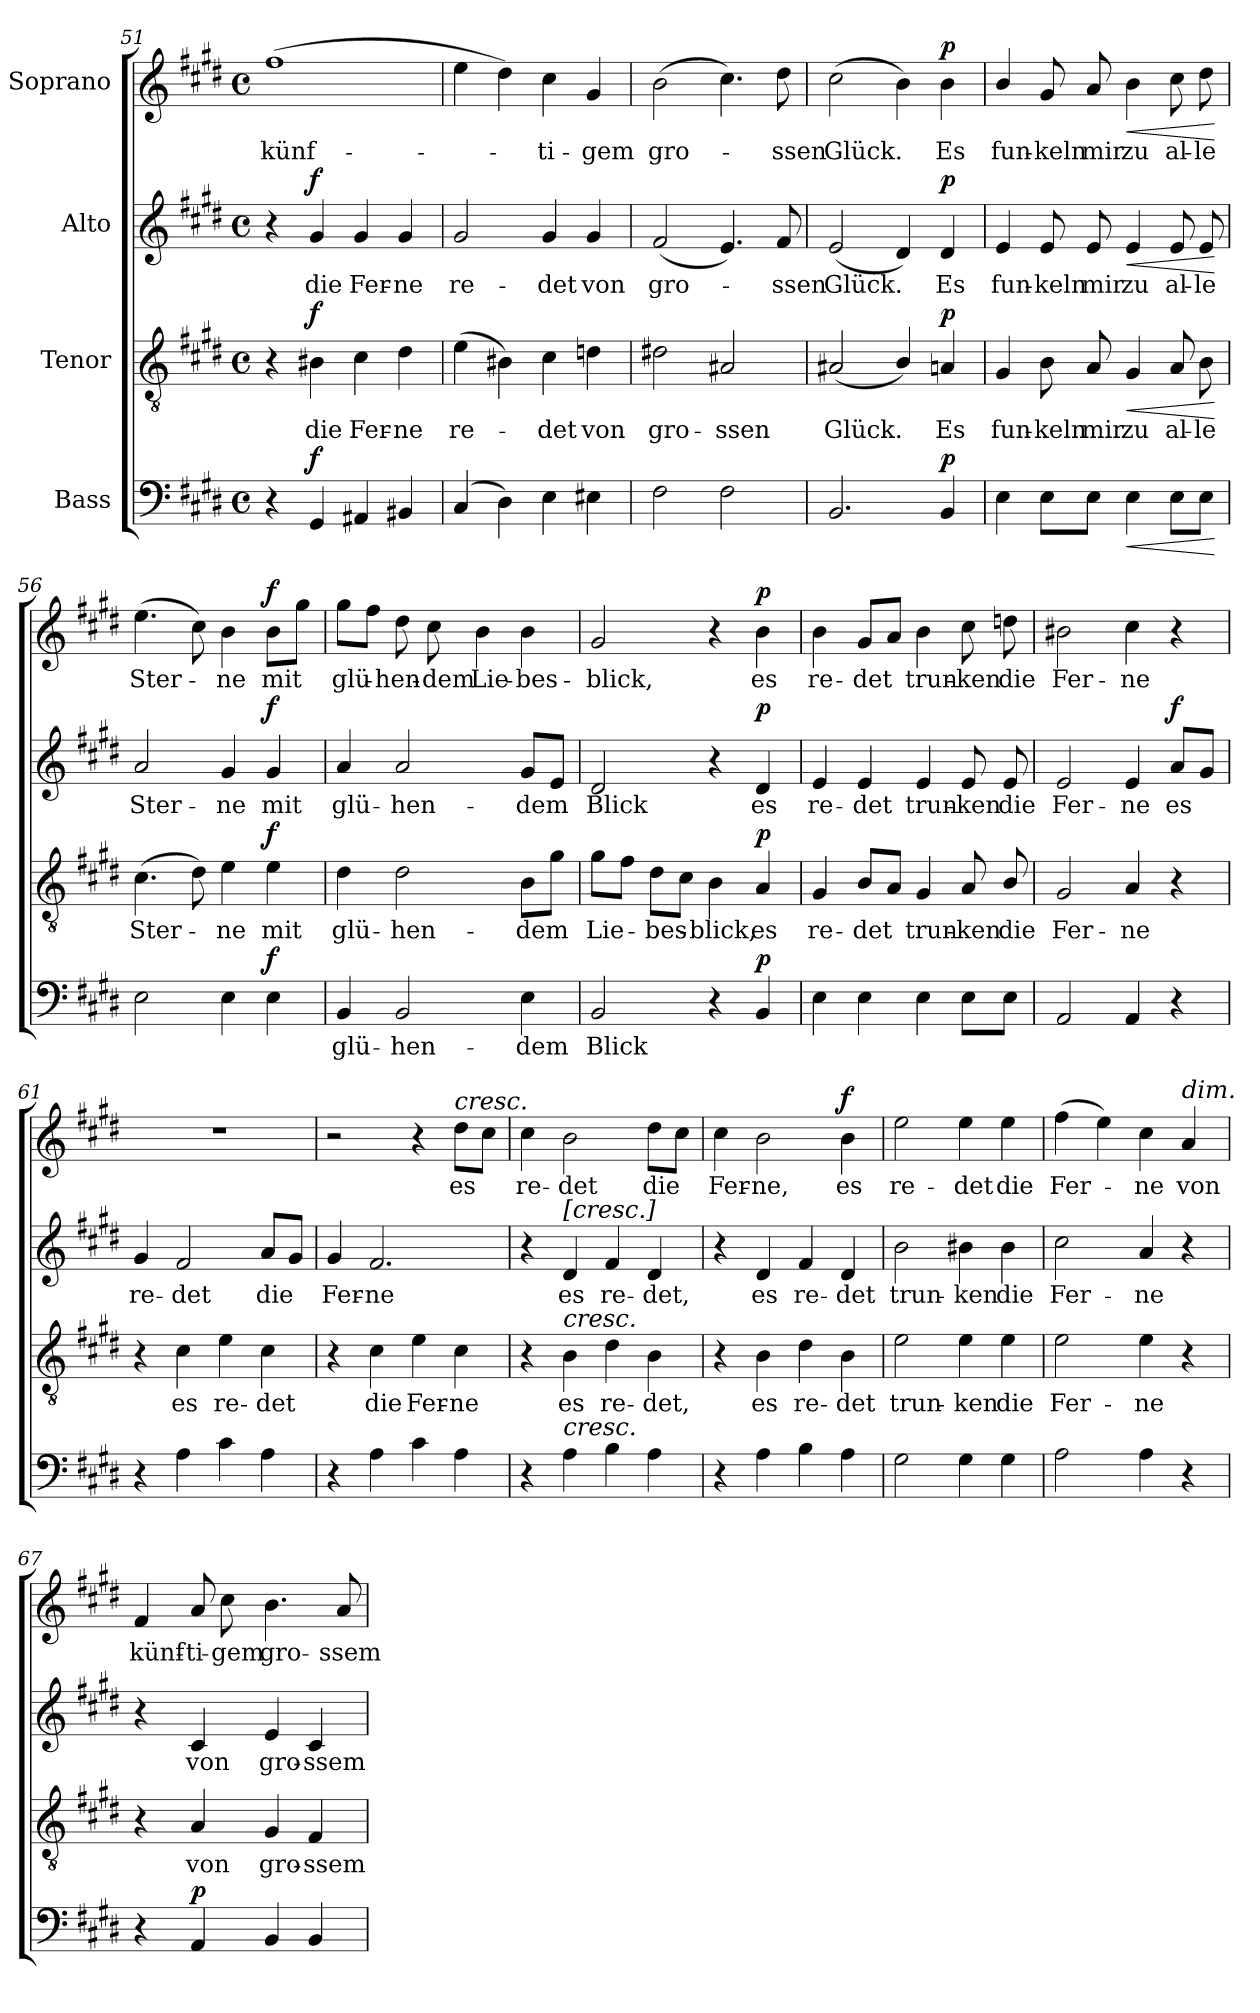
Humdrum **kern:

**kern	**text	**dynam	**kern	**text	**dynam	**kern	**text	**dynam	**kern	**text	**dynam
*part4	*part4	*part4	*part3	*part3	*part3	*part2	*part2	*part2	*part1	*part1	*part1
*staff4	*staff4	*staff4	*staff3	*staff3	*staff3	*staff2	*staff2	*staff2	*staff1	*staff1	*staff1
*I"Bass	*	*	*I"Tenor	*	*	*I"Alto	*	*	*I"Soprano	*	*
*clefF4	*	*	*clefGv2	*	*	*clefG2	*	*	*clefG2	*	*
*k[f#c#g#d#]	*	*	*k[f#c#g#d#]	*	*	*k[f#c#g#d#]	*	*	*k[f#c#g#d#]	*	*
*M4/4	*	*	*M4/4	*	*	*M4/4	*	*	*M4/4	*	*
*met(c)	*	*	*met(c)	*	*	*met(c)	*	*	*met(c)	*	*
=51	=51	=51	=51	=51	=51	=51	=51	=51	=51	=51	=51
4r	.	.	4r	.	.	4r	.	.	(1ff#	künf-	.
!	!	!LO:DY:a	!	!	!LO:DY:a	!	!	!LO:DY:a	!	!	!
4GG#/	.	f	4B#X\	die	f	4g#/	die	f	.	.	.
4AA#X/	.	.	4c#\	Fer-	.	4g#/	Fer-	.	.	.	.
4BB#X/	.	.	4d#\	-ne	.	4g#/	-ne	.	.	.	.
=52	=52	=52	=52	=52	=52	=52	=52	=52	=52	=52	=52
(4C#/	.	.	(4e\	re-	.	2g#/	re-	.	4ee\	.	.
4D#\)	.	.	4B#X\)	.	.	.	.	.	4dd#\)	.	.
4E\	.	.	4c#\	-det	.	4g#/	-det	.	4cc#\	-ti-	.
4E#X\	.	.	4dn\	von	.	4g#/	von	.	4g#/	-gem	.
=53	=53	=53	=53	=53	=53	=53	=53	=53	=53	=53	=53
2F#\	.	.	2d#X\	gro-	.	(2f#/	gro-	.	(2b\	gro-	.
2F#\	.	.	2A#X/	-ssen	.	4.e/)	.	.	4.cc#\)	.	.
.	.	.	.	.	.	8f#/	-ssen	.	8dd#\	-ssen	.
=54	=54	=54	=54	=54	=54	=54	=54	=54	=54	=54	=54
2.BB/	.	.	(<2A#X/	Glück.	.	(2e/	Glück.	.	(2cc#\	Glück.	.
.	.	.	4B/)	.	.	4d#/)	.	.	4b\)	.	.
!	!	!LO:DY:a	!	!	!LO:DY:a	!	!	!LO:DY:a	!	!	!LO:DY:a
4BB/	.	p	4An/	Es	p	4d#/	Es	p	4b\	Es	p
=55	=55	=55	=55	=55	=55	=55	=55	=55	=55	=55	=55
4E\	.	.	4G#/	fun-	.	4e/	fun-	.	4b/	fun-	.
8E\L	.	.	8B\	-keln	.	8e/	-keln	.	8g#/	-keln	.
8E\J	.	.	8A/	mir	.	8e/	mir	.	8a/	mir	.
!	!	!LO:HP:b	!	!	!LO:HP:b	!	!	!LO:HP:b	!	!	!LO:HP:b
4E\	.	<	4G#/	zu	<	4e/	zu	<	4b\	zu	<
8E\L	.	.	8A/	al-	.	8e/	al-	.	8cc#\	al-	.
8E\J	.	.	8B\	-le	.	8e/	-le	.	8dd#\	-le	.
.	.	[	.	.	[	.	.	[	.	.	[
=56	=56	=56	=56	=56	=56	=56	=56	=56	=56	=56	=56
2E\	.	.	(4.c#\	Ster-	.	2a/	Ster-	.	(4.ee\	Ster-	.
.	.	.	8d#\)	.	.	.	.	.	8cc#\)	.	.
4E\	.	.	4e\	-ne	.	4g#/	-ne	.	4b\	-ne	.
!	!	!LO:DY:a	!	!	!LO:DY:a	!	!	!LO:DY:a	!	!	!LO:DY:a
4E\	.	f	4e\	mit	f	4g#/	mit	f	8b\L	mit	f
.	.	.	.	.	.	.	.	.	8gg#\J	.	.
=57	=57	=57	=57	=57	=57	=57	=57	=57	=57	=57	=57
4BB/	glü-	.	4d#\	glü-	.	4a/	glü-	.	8gg#\L	glü-	.
.	.	.	.	.	.	.	.	.	8ff#\J	.	.
2BB/	-hen-	.	2d#\	-hen-	.	2a/	-hen-	.	8dd#\	-hen-	.
.	.	.	.	.	.	.	.	.	8cc#\	-dem	.
.	.	.	.	.	.	.	.	.	4b\	Lie-	.
4E\	-dem	.	8B\L	-dem	.	8g#/L	-dem	.	4b\	-bes-	.
.	.	.	8g#\J	.	.	8e/J	.	.	.	.	.
=58	=58	=58	=58	=58	=58	=58	=58	=58	=58	=58	=58
2BB/	Blick	.	8g#\L	Lie-	.	2d#/	-Blick	.	2g#/	-blick,	.
.	.	.	8f#\J	.	.	.	.	.	.	.	.
.	.	.	8d#\L	-bes-	.	.	.	.	.	.	.
.	.	.	8c#\J	.	.	.	.	.	.	.	.
4r	.	.	4B\	-blick,	.	4r	.	.	4r	.	.
!	!	!LO:DY:a	!	!	!LO:DY:a	!	!	!LO:DY:a	!	!	!LO:DY:a
4BB/	.	p	4A/	es	p	4d#/	es	p	4b\	es	p
=59	=59	=59	=59	=59	=59	=59	=59	=59	=59	=59	=59
4E\	.	.	4G#/	re-	.	4e/	re-	.	4b\	re-	.
4E\	.	.	8B/L	-det	.	4e/	-det	.	8g#/L	-det	.
.	.	.	8A/J	.	.	.	.	.	8a/J	.	.
4E\	.	.	4G#/	trun-	.	4e/	trun-	.	4b\	trun-	.
8E\L	.	.	8A/	-ken	.	8e/	-ken	.	8cc#\	-ken	.
8E\J	.	.	8B/	die	.	8e/	die	.	8ddn\	die	.
=60	=60	=60	=60	=60	=60	=60	=60	=60	=60	=60	=60
2AA/	.	.	2G#/	Fer-	.	2e/	Fer-	.	2b#X\	Fer-	.
4AA/	.	.	4A/	-ne	.	4e/	-ne	.	4cc#\	-ne	.
!	!	!	!	!	!	!	!	!LO:DY:a	!	!	!
4r	.	.	4r	.	.	8a/L	es	f	4r	.	.
.	.	.	.	.	.	8g#/J	.	.	.	.	.
=61	=61	=61	=61	=61	=61	=61	=61	=61	=61	=61	=61
4r	.	.	4r	.	.	4g#/	re-	.	1r	.	.
4A\	.	.	4c#\	es	.	2f#/	-det	.	.	.	.
4c#\	.	.	4e\	re-	.	.	.	.	.	.	.
4A\	.	.	4c#\	-det	.	8a/L	die	.	.	.	.
.	.	.	.	.	.	8g#/J	.	.	.	.	.
=62	=62	=62	=62	=62	=62	=62	=62	=62	=62	=62	=62
4r	.	.	4r	.	.	4g#/	Fer-	.	2r	.	.
4A\	.	.	4c#\	die	.	2.f#/	-ne	.	.	.	.
4c#\	.	.	4e\	Fer-	.	.	.	.	4r	.	.
!	!	!	!	!	!	!	!	!	!LO:TX:a:i:t=cresc.	!	!
4A\	.	.	4c#\	-ne	.	.	.	.	8dd#\L	es	.
.	.	.	.	.	.	.	.	.	8cc#\J	.	.
=63	=63	=63	=63	=63	=63	=63	=63	=63	=63	=63	=63
4r	.	.	4r	.	.	4r	.	.	4cc#\	re-	.
!	!	!	!	!	!	!LO:TX:a:i:t=[cresc.]	!	!	!	!	!
!	!	!	!LO:TX:a:i:t=cresc.	!	!	!	!	!	!	!	!
!LO:TX:a:i:t=cresc.	!	!	!	!	!	!	!	!	!	!	!
4A\	.	.	4B\	es	.	4d#/	es	.	2b\	-det	.
4B\	.	.	4d#\	re-	.	4f#/	re-	.	.	.	.
4A\	.	.	4B\	-det,	.	4d#/	-det,	.	8dd#\L	die	.
.	.	.	.	.	.	.	.	.	8cc#\J	.	.
=64	=64	=64	=64	=64	=64	=64	=64	=64	=64	=64	=64
4r	.	.	4r	.	.	4r	.	.	4cc#\	Fer-	.
4A\	.	.	4B\	es	.	4d#/	es	.	2b\	-ne,	.
4B\	.	.	4d#\	re-	.	4f#/	re-	.	.	.	.
!	!	!	!	!	!	!	!	!	!	!	!LO:DY:a
4A\	.	.	4B\	-det	.	4d#/	-det	.	4b\	es	f
=65	=65	=65	=65	=65	=65	=65	=65	=65	=65	=65	=65
2G#\	.	.	2e\	trun-	.	2b\	trun-	.	2ee\	re-	.
4G#\	.	.	4e\	-ken	.	4b#X\	-ken	.	4ee\	-det	.
4G#\	.	.	4e\	die	.	4b#\	die	.	4ee\	die	.
=66	=66	=66	=66	=66	=66	=66	=66	=66	=66	=66	=66
2A\	.	.	2e\	Fer-	.	2cc#\	Fer-	.	(4ff#\	Fer-	.
.	.	.	.	.	.	.	.	.	4ee\)	.	.
4A\	.	.	4e\	-ne	.	4a/	-ne	.	4cc#\	-ne	.
!	!	!	!	!	!	!	!	!	!LO:TX:a:i:t=dim.	!	!
4r	.	.	4r	.	.	4r	.	.	4a/	von	.
=67	=67	=67	=67	=67	=67	=67	=67	=67	=67	=67	=67
4r	.	.	4r	.	.	4r	.	.	4f#/	künf-	.
!	!	!LO:DY:a	!	!	!LO:DY:a	!	!	!	!	!	!
!	!	!	!	!	!LO:DY:n=1:a	!	!	!	!	!	!
!	!	!	!	!	!LO:DY:n=2:a	!	!	!LO:DY:a	!	!	!
!	!	!	!	!	!	!	!	!LO:DY:n=1:a	!	!	!
!	!	!	!	!	!	!	!	!LO:DY:n=2:a	!	!	!
4AA/	.	p	4A/	von	other-dynamics p other-dynamics	4c#/	von	other-dynamics p other-dynamics	8a/	-ti-	.
.	.	.	.	.	.	.	.	.	8cc#\	-gem	.
4BB/	.	.	4G#/	gro-	.	4e/	gro-	.	4.b\	gro-	.
4BB/	.	.	4F#/	-ssem	.	4c#/	-ssem	.	.	.	.
.	.	.	.	.	.	.	.	.	8a/	-ssem	.
=	=	=	=	=	=	=	=	=	=	=	=
*-	*-	*-	*-	*-	*-	*-	*-	*-	*-	*-	*-
